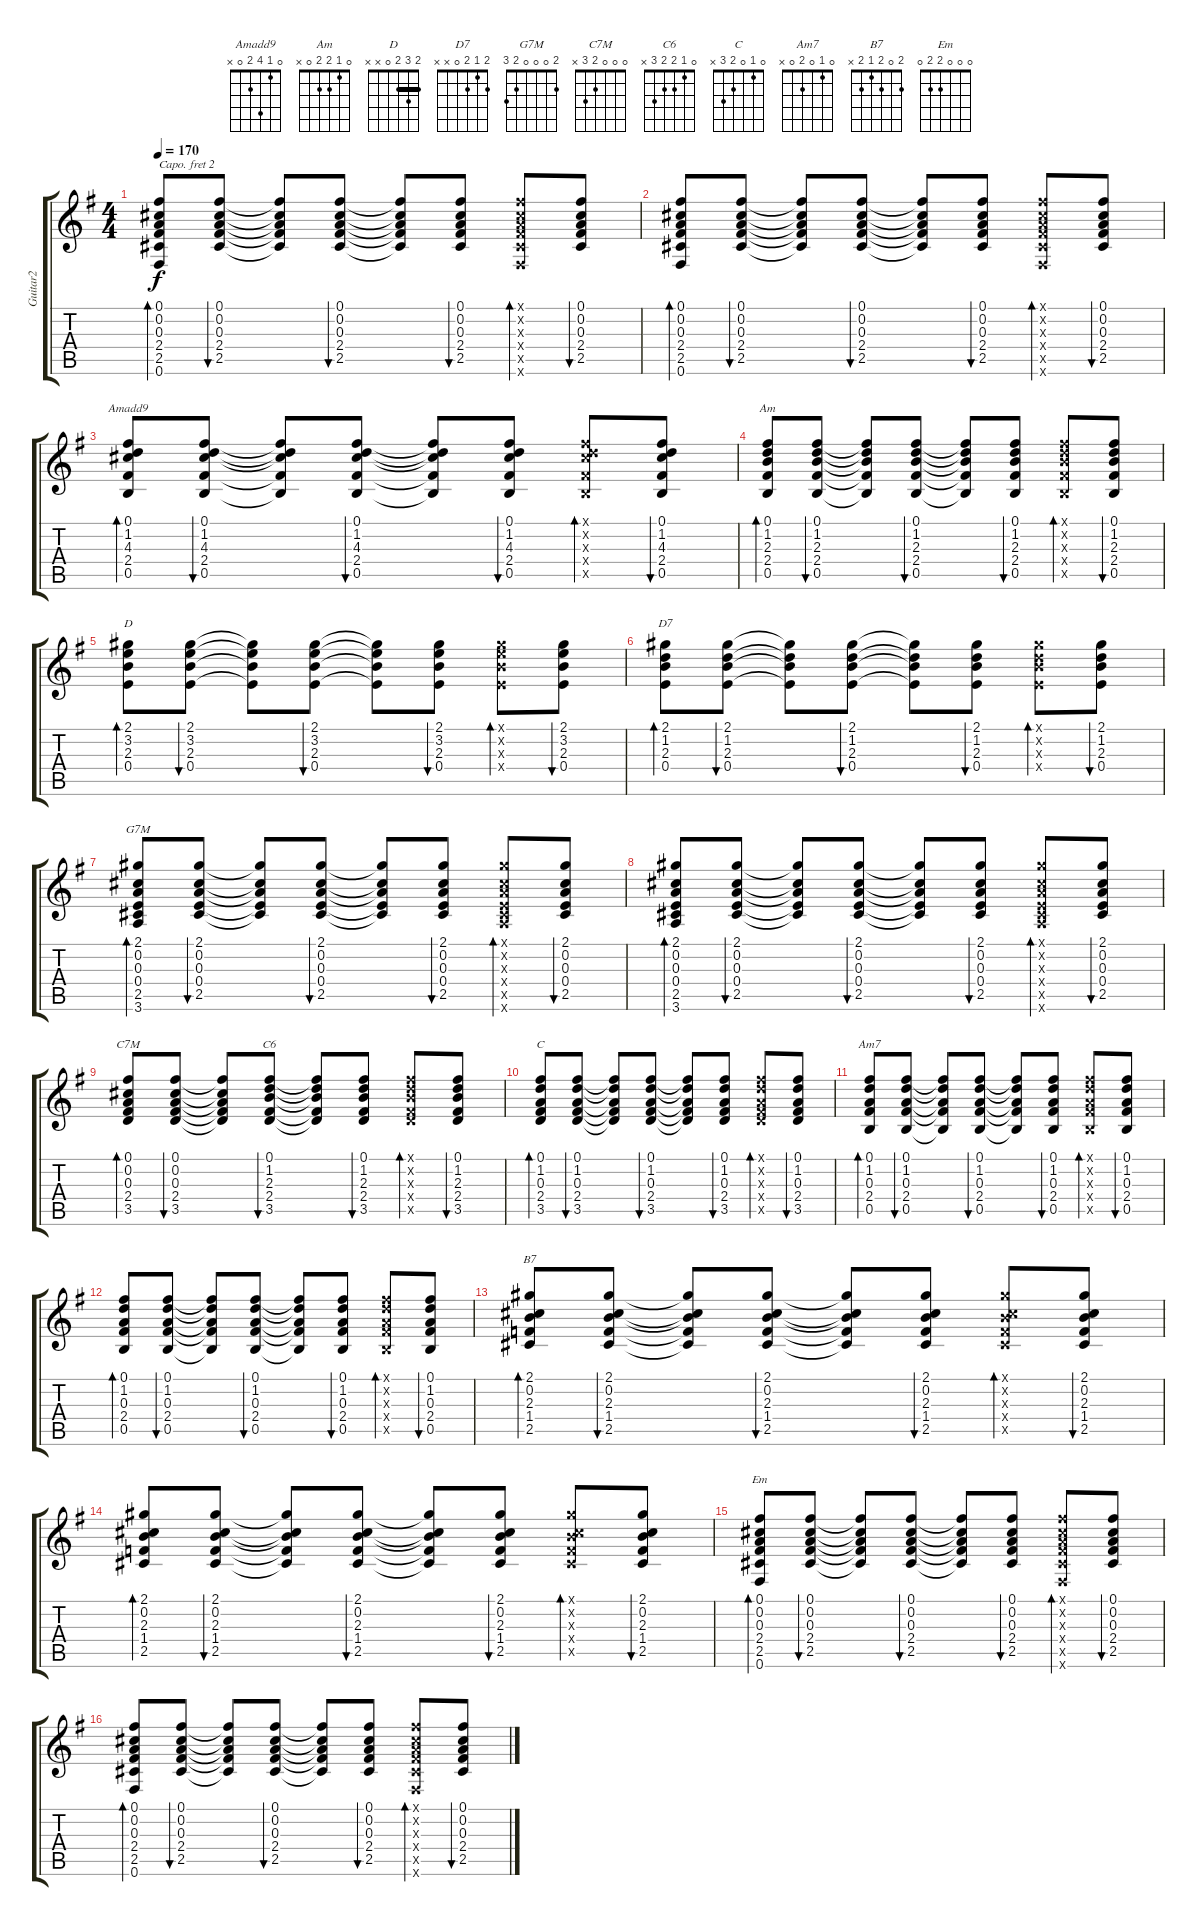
\track ("Guitar2" "Guitar2") {instrument acousticguitarnylon}
\staff {score tabs}
\capo 2
\tuning (E4 B3 G3 D3 A2 E2) {hide}
\chord ("Amadd9" 0 1 4 2 0 x)
\chord ("Am" 0 1 2 2 0 x)
\chord ("D" 2 3 2 0 x x) {barre 2}
\chord ("D7" 2 1 2 0 x x)
\chord ("G7M" 2 0 0 0 2 3)
\chord ("C7M" 0 0 0 2 3 x)
\chord ("C6" 0 1 2 2 3 x)
\chord ("C" 0 1 0 2 3 x)
\chord ("Am7" 0 1 0 2 0 x)
\chord ("B7" 2 0 2 1 2 x)
\chord ("Em" 0 0 0 2 2 0)
\ts (4 4)
\tempo 170
\clef g2
\ks eminor
(0.1 0.2 0.3 2.4 2.5 0.6).8{bd 60 dy f} (0.1 0.2 0.3 2.4 2.5).8{bu 60} (0.1{t} 0.2{t} 0.3{t} 2.4{t} 2.5{t}).8 (0.1 0.2 0.3 2.4 2.5).8{bu 60} (0.1{t} 0.2{t} 0.3{t} 2.4{t} 2.5{t}).8 (0.1 0.2 0.3 2.4 2.5).8{bu 60} (0.1{x} 0.2{x} 0.3{x} 2.4{x} 2.5{x} 0.6{x}).8{bd 60} (0.1 0.2 0.3 2.4 2.5).8{bu 60} |
(0.1 0.2 0.3 2.4 2.5 0.6).8{bd 60} (0.1 0.2 0.3 2.4 2.5).8{bu 60} (0.1{t} 0.2{t} 0.3{t} 2.4{t} 2.5{t}).8 (0.1 0.2 0.3 2.4 2.5).8{bu 60} (0.1{t} 0.2{t} 0.3{t} 2.4{t} 2.5{t}).8 (0.1 0.2 0.3 2.4 2.5).8{bu 60} (0.1{x} 0.2{x} 0.3{x} 2.4{x} 2.5{x} 0.6{x}).8{bd 60} (0.1 0.2 0.3 2.4 2.5).8{bu 60} |
(0.1 1.2 4.3 2.4 0.5).8{bd 60 ch "Amadd9"} (0.1 1.2 4.3 2.4 0.5).8{bu 60} (0.1{t} 1.2{t} 4.3{t} 2.4{t} 0.5{t}).8 (0.1 1.2 4.3 2.4 0.5).8{bu 60} (0.1{t} 1.2{t} 4.3{t} 2.4{t} 0.5{t}).8 (0.1 1.2 4.3 2.4 0.5).8{bu 60} (0.1{x} 1.2{x} 4.3{x} 2.4{x} 0.5{x}).8{bd 60} (0.1 1.2 4.3 2.4 0.5).8{bu 60} |
(0.1 1.2 2.3 2.4 0.5).8{bd 60 ch "Am"} (0.1 1.2 2.3 2.4 0.5).8{bu 60} (0.1{t} 1.2{t} 2.3{t} 2.4{t} 0.5{t}).8 (0.1 1.2 2.3 2.4 0.5).8{bu 60} (0.1{t} 1.2{t} 2.3{t} 2.4{t} 0.5{t}).8 (0.1 1.2 2.3 2.4 0.5).8{bu 60} (0.1{x} 1.2{x} 2.3{x} 2.4{x} 0.5{x}).8{bd 60} (0.1 1.2 2.3 2.4 0.5).8{bu 60} |
(2.1 3.2 2.3 0.4).8{bd 60 ch "D"} (2.1 3.2 2.3 0.4).8{bu 60} (2.1{t} 3.2{t} 2.3{t} 0.4{t}).8 (2.1 3.2 2.3 0.4).8{bu 60} (2.1{t} 3.2{t} 2.3{t} 0.4{t}).8 (2.1 3.2 2.3 0.4).8{bu 60} (2.1{x} 3.2{x} 2.3{x} 0.4{x}).8{bd 60} (2.1 3.2 2.3 0.4).8{bu 60} |
(2.1 1.2 2.3 0.4).8{bd 60 ch "D7"} (2.1 1.2 2.3 0.4).8{bu 60} (2.1{t} 1.2{t} 2.3{t} 0.4{t}).8 (2.1 1.2 2.3 0.4).8{bu 60} (2.1{t} 1.2{t} 2.3{t} 0.4{t}).8 (2.1 1.2 2.3 0.4).8{bu 60} (2.1{x} 1.2{x} 2.3{x} 0.4{x}).8{bd 60} (2.1 1.2 2.3 0.4).8{bu 60} |
(2.1 0.2 0.3 0.4 2.5 3.6).8{bd 60 ch "G7M"} (2.1 0.2 0.3 0.4 2.5).8{bu 60} (2.1{t} 0.2{t} 0.3{t} 0.4{t} 2.5{t}).8 (2.1 0.2 0.3 0.4 2.5).8{bu 60} (2.1{t} 0.2{t} 0.3{t} 0.4{t} 2.5{t}).8 (2.1 0.2 0.3 0.4 2.5).8{bu 60} (2.1{x} 0.2{x} 0.3{x} 0.4{x} 2.5{x} 3.6{x}).8{bd 60} (2.1 0.2 0.3 0.4 2.5).8{bu 60} |
(2.1 0.2 0.3 0.4 2.5 3.6).8{bd 60} (2.1 0.2 0.3 0.4 2.5).8{bu 60} (2.1{t} 0.2{t} 0.3{t} 0.4{t} 2.5{t}).8 (2.1 0.2 0.3 0.4 2.5).8{bu 60} (2.1{t} 0.2{t} 0.3{t} 0.4{t} 2.5{t}).8 (2.1 0.2 0.3 0.4 2.5).8{bu 60} (2.1{x} 0.2{x} 0.3{x} 0.4{x} 2.5{x} 3.6{x}).8{bd 60} (2.1 0.2 0.3 0.4 2.5).8{bu 60} |
(0.1 0.2 0.3 2.4 3.5).8{bd 60 ch "C7M"} (0.1 0.2 0.3 2.4 3.5).8{bu 60} (0.1{t} 0.2{t} 0.3{t} 2.4{t} 3.5{t}).8 (0.1 1.2 2.3 2.4 3.5).8{bu 60 ch "C6"} (0.1{t} 1.2{t} 2.3{t} 2.4{t} 3.5{t}).8 (0.1 1.2 2.3 2.4 3.5).8{bu 60} (0.1{x} 1.2{x} 2.3{x} 2.4{x} 3.5{x}).8{bd 60} (0.1 1.2 2.3 2.4 3.5).8{bu 60} |
(0.1 1.2 0.3 2.4 3.5).8{bd 60 ch "C"} (0.1 1.2 0.3 2.4 3.5).8{bu 60} (0.1{t} 1.2{t} 0.3{t} 2.4{t} 3.5{t}).8 (0.1 1.2 0.3 2.4 3.5).8{bu 60} (0.1{t} 1.2{t} 0.3{t} 2.4{t} 3.5{t}).8 (0.1 1.2 0.3 2.4 3.5).8{bu 60} (0.1{x} 1.2{x} 0.3{x} 2.4{x} 3.5{x}).8{bd 60} (0.1 1.2 0.3 2.4 3.5).8{bu 60} |
(0.1 1.2 0.3 2.4 0.5).8{bd 60 ch "Am7"} (0.1 1.2 0.3 2.4 0.5).8{bu 60} (0.1{t} 1.2{t} 0.3{t} 2.4{t} 0.5{t}).8 (0.1 1.2 0.3 2.4 0.5).8{bu 60} (0.1{t} 1.2{t} 0.3{t} 2.4{t} 0.5{t}).8 (0.1 1.2 0.3 2.4 0.5).8{bu 60} (0.1{x} 1.2{x} 0.3{x} 2.4{x} 0.5{x}).8{bd 60} (0.1 1.2 0.3 2.4 0.5).8{bu 60} |
(0.1 1.2 0.3 2.4 0.5).8{bd 60} (0.1 1.2 0.3 2.4 0.5).8{bu 60} (0.1{t} 1.2{t} 0.3{t} 2.4{t} 0.5{t}).8 (0.1 1.2 0.3 2.4 0.5).8{bu 60} (0.1{t} 1.2{t} 0.3{t} 2.4{t} 0.5{t}).8 (0.1 1.2 0.3 2.4 0.5).8{bu 60} (0.1{x} 1.2{x} 0.3{x} 2.4{x} 0.5{x}).8{bd 60} (0.1 1.2 0.3 2.4 0.5).8{bu 60} |
(2.1 0.2 2.3 1.4 2.5).8{bd 60 ch "B7"} (2.1 0.2 2.3 1.4 2.5).8{bu 60} (2.1{t} 0.2{t} 2.3{t} 1.4{t} 2.5{t}).8 (2.1 0.2 2.3 1.4 2.5).8{bu 60} (2.1{t} 0.2{t} 2.3{t} 1.4{t} 2.5{t}).8 (2.1 0.2 2.3 1.4 2.5).8{bu 60} (2.1{x} 0.2{x} 2.3{x} 1.4{x} 2.5{x}).8{bd 60} (2.1 0.2 2.3 1.4 2.5).8{bu 60} |
(2.1 0.2 2.3 1.4 2.5).8{bd 60} (2.1 0.2 2.3 1.4 2.5).8{bu 60} (2.1{t} 0.2{t} 2.3{t} 1.4{t} 2.5{t}).8 (2.1 0.2 2.3 1.4 2.5).8{bu 60} (2.1{t} 0.2{t} 2.3{t} 1.4{t} 2.5{t}).8 (2.1 0.2 2.3 1.4 2.5).8{bu 60} (2.1{x} 0.2{x} 2.3{x} 1.4{x} 2.5{x}).8{bd 60} (2.1 0.2 2.3 1.4 2.5).8{bu 60} |
(0.1 0.2 0.3 2.4 2.5 0.6).8{bd 60 ch "Em"} (0.1 0.2 0.3 2.4 2.5).8{bu 60} (0.1{t} 0.2{t} 0.3{t} 2.4{t} 2.5{t}).8 (0.1 0.2 0.3 2.4 2.5).8{bu 60} (0.1{t} 0.2{t} 0.3{t} 2.4{t} 2.5{t}).8 (0.1 0.2 0.3 2.4 2.5).8{bu 60} (0.1{x} 0.2{x} 0.3{x} 2.4{x} 2.5{x} 0.6{x}).8{bd 60} (0.1 0.2 0.3 2.4 2.5).8{bu 60} |
(0.1 0.2 0.3 2.4 2.5 0.6).8{bd 60} (0.1 0.2 0.3 2.4 2.5).8{bu 60} (0.1{t} 0.2{t} 0.3{t} 2.4{t} 2.5{t}).8 (0.1 0.2 0.3 2.4 2.5).8{bu 60} (0.1{t} 0.2{t} 0.3{t} 2.4{t} 2.5{t}).8 (0.1 0.2 0.3 2.4 2.5).8{bu 60} (0.1{x} 0.2{x} 0.3{x} 2.4{x} 2.5{x} 0.6{x}).8{bd 60} (0.1 0.2 0.3 2.4 2.5).8{bu 60}
